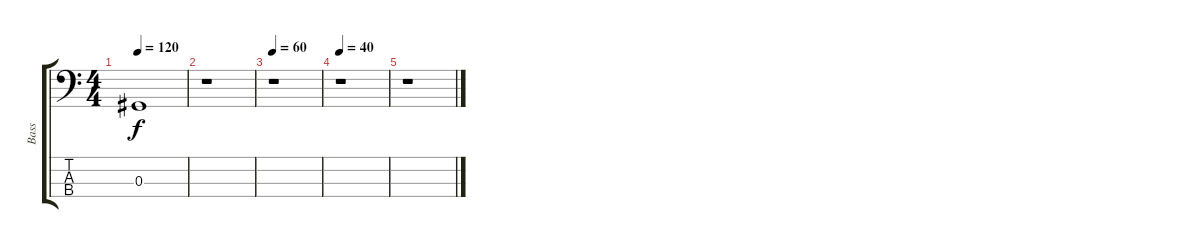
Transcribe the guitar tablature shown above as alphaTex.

\track ("Bass" "Bass") {instrument electricbassfinger}
\staff {score tabs}
\tuning (Gb2 Db2 Ab1 Eb1) {hide}
\ts (4 4)
\tempo 120
\clef f4
\ks c
0.3{t}.1{dy f} |
r.1 |
\tempo 60
r.1 |
\tempo 40
r.1 |
r.1
